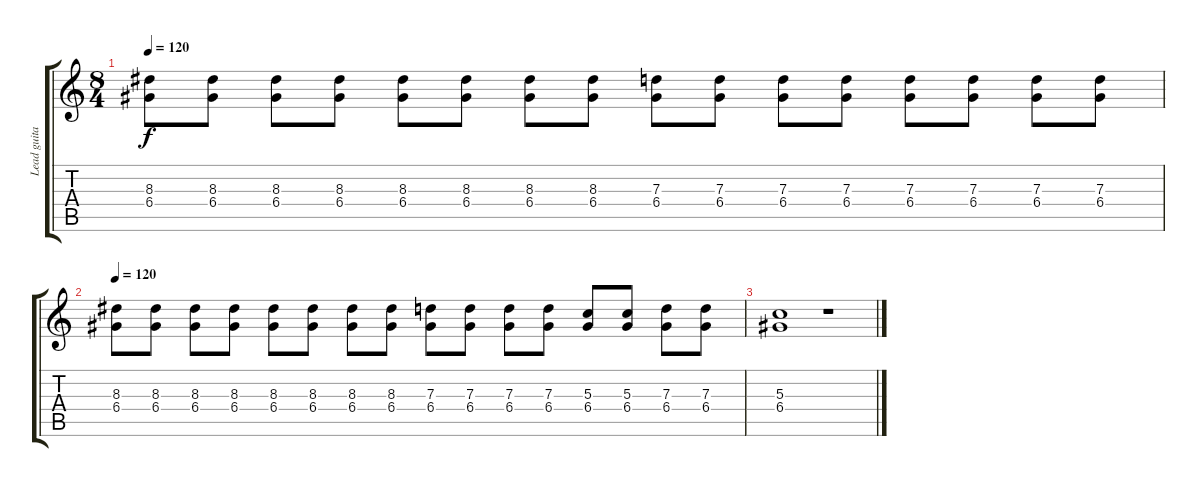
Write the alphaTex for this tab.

\track ("Lead guitar 1" "Lead guita") {instrument distortionguitar}
\staff {score tabs}
\tuning (E4 B3 G3 D3 A2 E2) {hide}
\ts (8 4)
\tempo 120
\clef g2
\ks c
(8.3 6.4).8{dy f} (8.3 6.4).8 (8.3 6.4).8 (8.3 6.4).8 (8.3 6.4).8 (8.3 6.4).8 (8.3 6.4).8 (8.3 6.4).8 (7.3 6.4).8 (7.3 6.4).8 (7.3 6.4).8 (7.3 6.4).8 (7.3 6.4).8 (7.3 6.4).8 (7.3 6.4).8 (7.3 6.4).8 |
\tempo 120
(8.3 6.4).8 (8.3 6.4).8 (8.3 6.4).8 (8.3 6.4).8 (8.3 6.4).8 (8.3 6.4).8 (8.3 6.4).8 (8.3 6.4).8 (7.3 6.4).8 (7.3 6.4).8 (7.3 6.4).8 (7.3 6.4).8 (5.3 6.4).8 (5.3 6.4).8 (7.3 6.4).8 (7.3 6.4).8 |
(5.3 6.4).1 r.1
